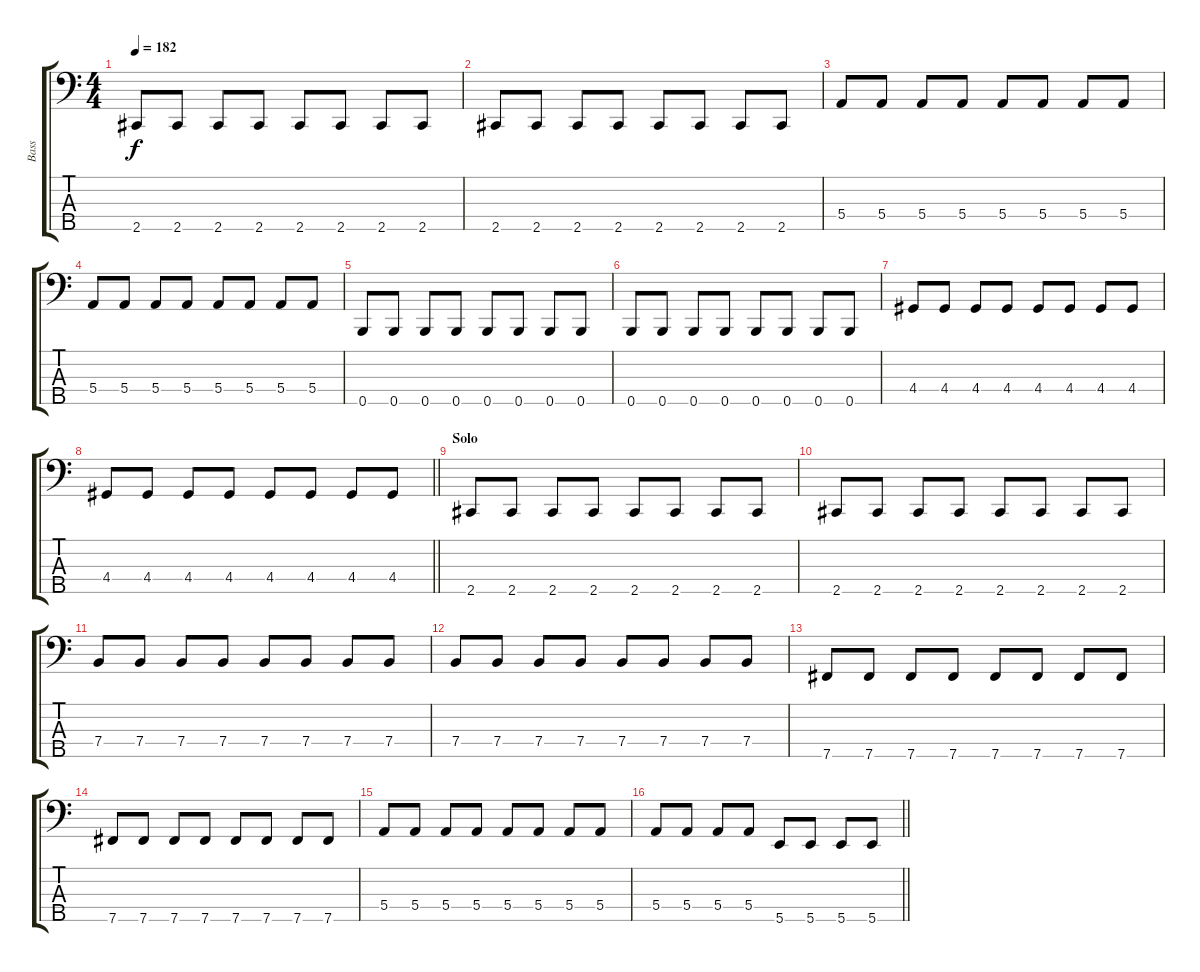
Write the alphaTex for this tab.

\track ("Bass" "Bass") {instrument electricbassfinger}
\staff {score tabs}
\tuning (G2 D2 A1 E1 B0) {hide}
\ts (4 4)
\section ("" "")
\tempo 182
\clef f4
\ks c
2.5.8{dy f} 2.5.8 2.5.8 2.5.8 2.5.8 2.5.8 2.5.8 2.5.8 |
2.5.8 2.5.8 2.5.8 2.5.8 2.5.8 2.5.8 2.5.8 2.5.8 |
5.4.8 5.4.8 5.4.8 5.4.8 5.4.8 5.4.8 5.4.8 5.4.8 |
5.4.8 5.4.8 5.4.8 5.4.8 5.4.8 5.4.8 5.4.8 5.4.8 |
0.5.8 0.5.8 0.5.8 0.5.8 0.5.8 0.5.8 0.5.8 0.5.8 |
0.5.8 0.5.8 0.5.8 0.5.8 0.5.8 0.5.8 0.5.8 0.5.8 |
4.4.8 4.4.8 4.4.8 4.4.8 4.4.8 4.4.8 4.4.8 4.4.8 |
\barLineRight lightlight
4.4.8 4.4.8 4.4.8 4.4.8 4.4.8 4.4.8 4.4.8 4.4.8 |
\section ("" "Solo")
2.5.8 2.5.8 2.5.8 2.5.8 2.5.8 2.5.8 2.5.8 2.5.8 |
2.5.8 2.5.8 2.5.8 2.5.8 2.5.8 2.5.8 2.5.8 2.5.8 |
7.4.8 7.4.8 7.4.8 7.4.8 7.4.8 7.4.8 7.4.8 7.4.8 |
7.4.8 7.4.8 7.4.8 7.4.8 7.4.8 7.4.8 7.4.8 7.4.8 |
7.5.8 7.5.8 7.5.8 7.5.8 7.5.8 7.5.8 7.5.8 7.5.8 |
7.5.8 7.5.8 7.5.8 7.5.8 7.5.8 7.5.8 7.5.8 7.5.8 |
5.4.8 5.4.8 5.4.8 5.4.8 5.4.8 5.4.8 5.4.8 5.4.8 |
\barLineRight lightlight
5.4.8 5.4.8 5.4.8 5.4.8 5.5.8 5.5.8 5.5.8 5.5.8
